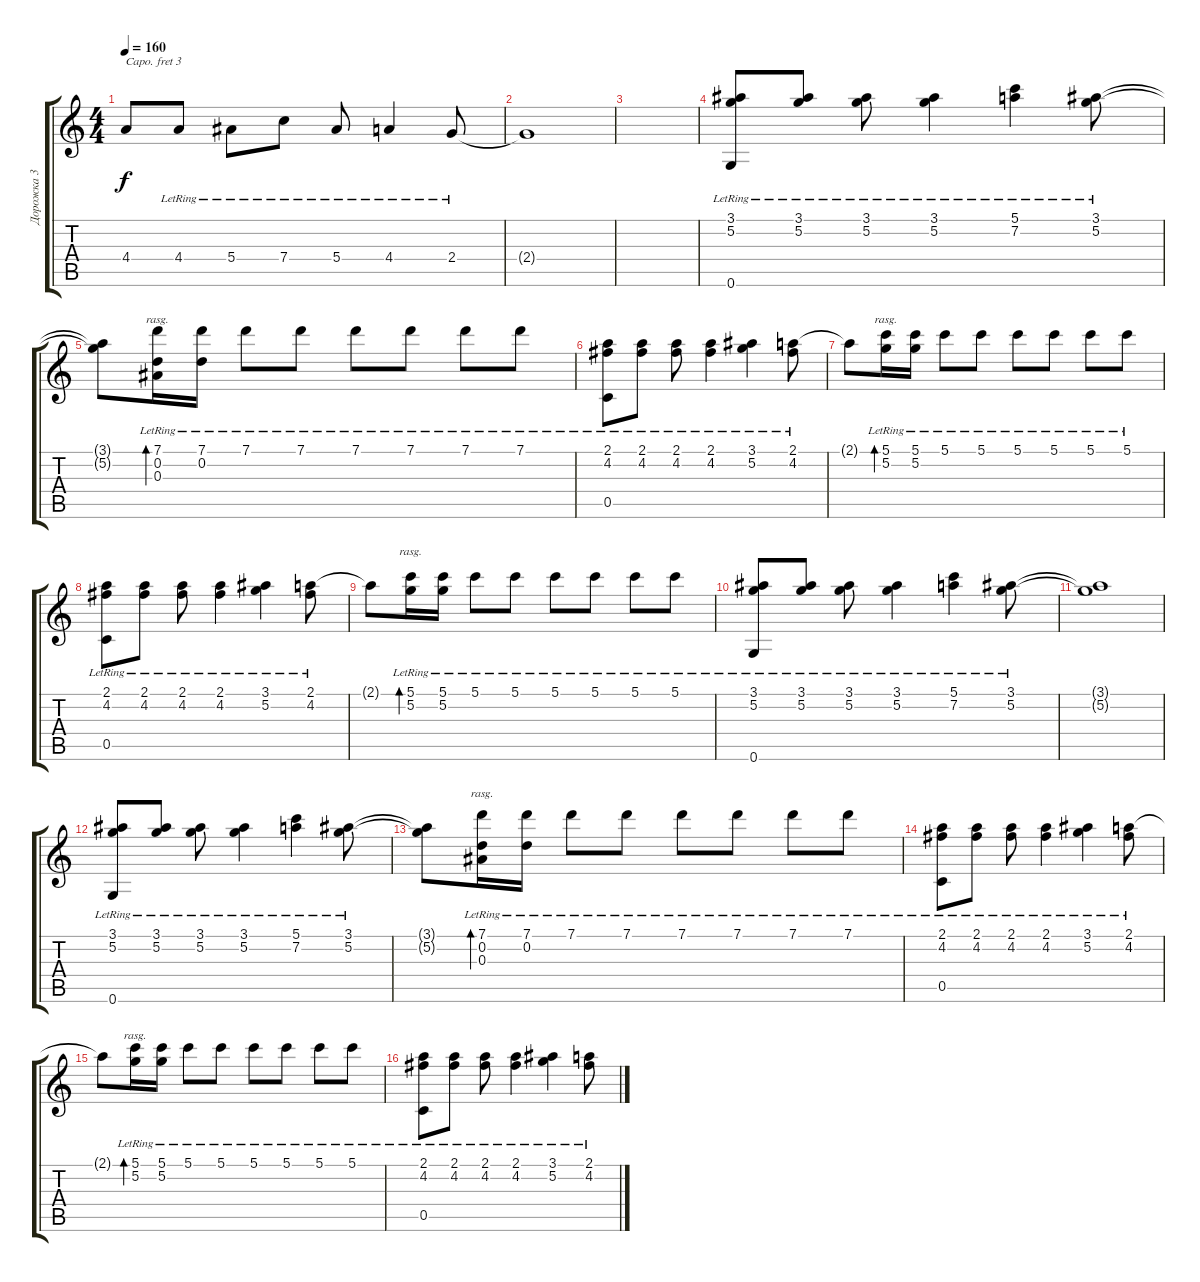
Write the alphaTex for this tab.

\track ("Дорожка 3" "Дорожка 3") {instrument acousticguitarsteel}
\staff {score tabs}
\capo 3
\tuning (E4 B3 G3 D3 A2 E2) {hide}
\ts (4 4)
\tempo 160
\clef g2
\ks c
4.4{t}.8{dy f} 4.4{lr}.8 5.4{lr}.8 7.4{lr}.8 5.4{lr}.8 4.4{lr}.4 2.4{lr}.8 |
2.4{t}.1 |
|
(3.1{lr} 5.2{lr} 0.6{lr}).8 (3.1{lr} 5.2{lr}).8 (3.1{lr} 5.2{lr}).8 (3.1{lr} 5.2{lr}).4 (5.1{lr} 7.2{lr}).4 (3.1{lr} 5.2{lr}).8 |
(3.1{t} 5.2{t}).8 (7.1{lr} 0.2{lr} 0.3{lr}).16{bd 120 rasg ii} (7.1{lr} 0.2).16 7.1{lr}.8 7.1{lr}.8 7.1{lr}.8 7.1{lr}.8 7.1{lr}.8 7.1{lr}.8 |
(2.1{lr} 4.2 0.5).8 (2.1{lr} 4.2).8 (2.1{lr} 4.2).8 (2.1{lr} 4.2).4 (3.1{lr} 5.2).4 (2.1{lr} 4.2).8 |
2.1{t}.8 (5.1{lr} 5.2{lr}).16{bd 120 rasg ii} (5.1{lr} 5.2{lr}).16 5.1{lr}.8 5.1{lr}.8 5.1{lr}.8 5.1{lr}.8 5.1{lr}.8 5.1{lr}.8 |
(2.1{lr} 4.2 0.5).8 (2.1{lr} 4.2).8 (2.1{lr} 4.2).8 (2.1{lr} 4.2).4 (3.1{lr} 5.2).4 (2.1{lr} 4.2).8 |
2.1{t}.8 (5.1{lr} 5.2{lr}).16{bd 120 rasg ii} (5.1{lr} 5.2{lr}).16 5.1{lr}.8 5.1{lr}.8 5.1{lr}.8 5.1{lr}.8 5.1{lr}.8 5.1{lr}.8 |
(3.1{lr} 5.2{lr} 0.6{lr}).8 (3.1{lr} 5.2{lr}).8 (3.1{lr} 5.2{lr}).8 (3.1{lr} 5.2{lr}).4 (5.1{lr} 7.2{lr}).4 (3.1{lr} 5.2{lr}).8 |
(3.1{t} 5.2{t}).1 |
(3.1{lr} 5.2{lr} 0.6{lr}).8 (3.1{lr} 5.2{lr}).8 (3.1{lr} 5.2{lr}).8 (3.1{lr} 5.2{lr}).4 (5.1{lr} 7.2{lr}).4 (3.1{lr} 5.2{lr}).8 |
(3.1{t} 5.2{t}).8 (7.1{lr} 0.2{lr} 0.3{lr}).16{bd 120 rasg ii} (7.1{lr} 0.2{lr}).16 7.1{lr}.8 7.1{lr}.8 7.1{lr}.8 7.1{lr}.8 7.1{lr}.8 7.1{lr}.8 |
(2.1{lr} 4.2 0.5).8 (2.1{lr} 4.2).8 (2.1{lr} 4.2).8 (2.1{lr} 4.2).4 (3.1{lr} 5.2).4 (2.1{lr} 4.2).8 |
2.1{t}.8 (5.1{lr} 5.2{lr}).16{bd 120 rasg ii} (5.1{lr} 5.2{lr}).16 5.1{lr}.8 5.1{lr}.8 5.1{lr}.8 5.1{lr}.8 5.1{lr}.8 5.1{lr}.8 |
(2.1{lr} 4.2 0.5).8 (2.1{lr} 4.2).8 (2.1{lr} 4.2).8 (2.1{lr} 4.2).4 (3.1{lr} 5.2).4 (2.1{lr} 4.2).8
